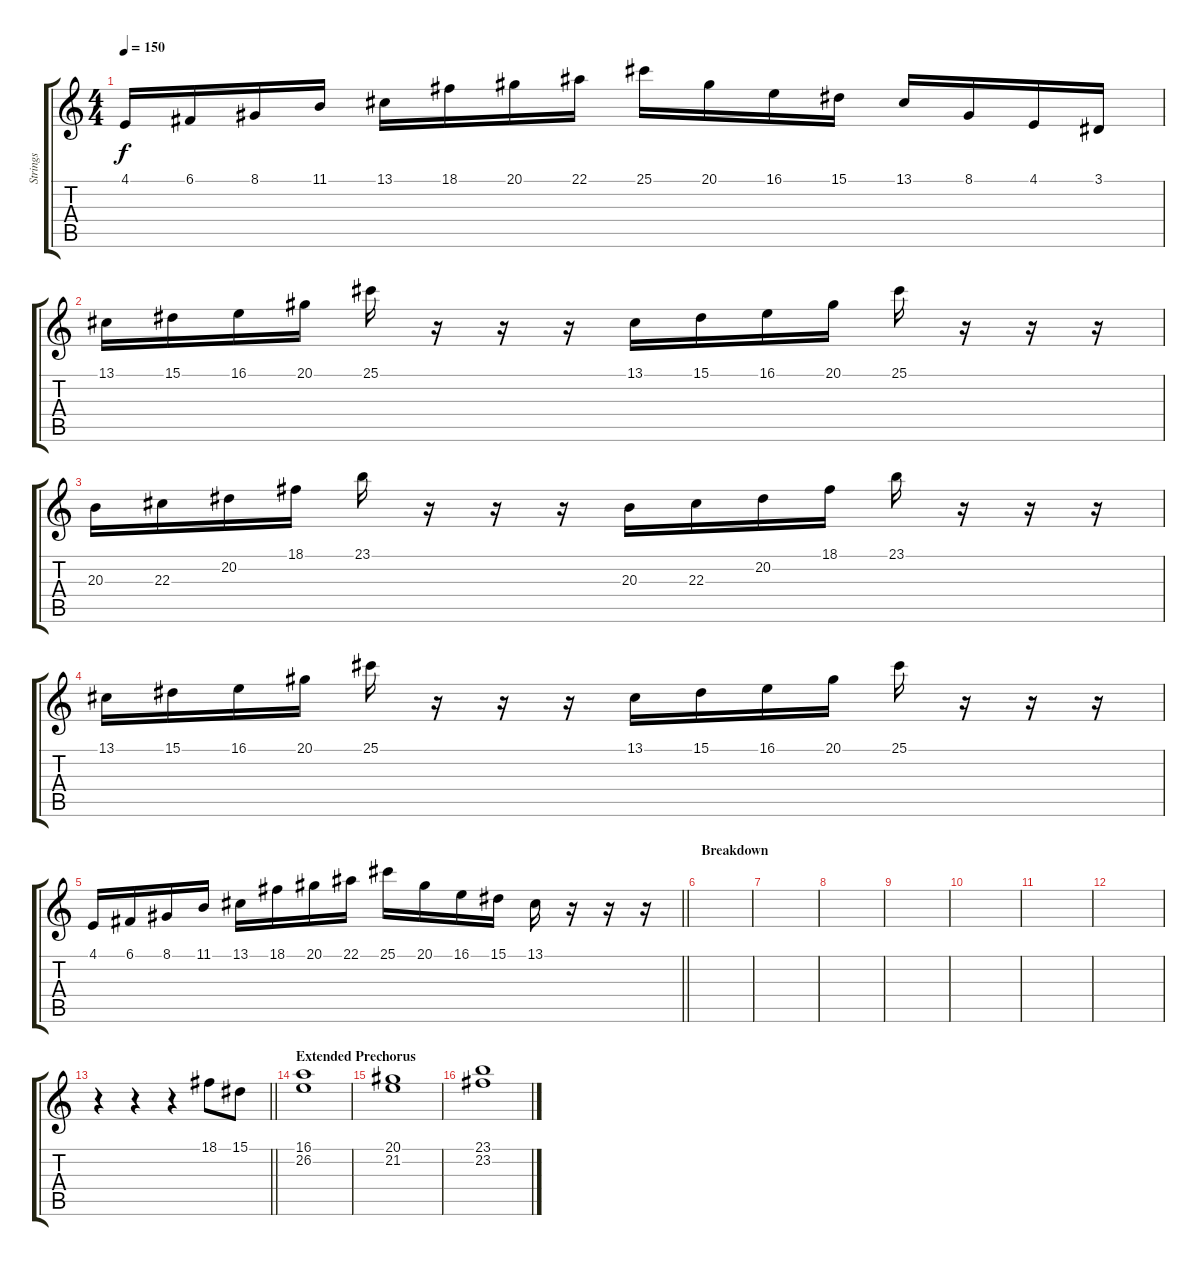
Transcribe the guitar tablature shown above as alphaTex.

\track ("Strings" "Strings") {instrument stringensemble1}
\staff {score tabs}
\tuning (C4 G3 Eb3 Bb2 F2 C2) {hide}
\ts (4 4)
\tempo 150
\clef g2
\ks c
4.1.16{dy f} 6.1.16 8.1.16 11.1.16 13.1.16 18.1.16 20.1.16 22.1.16 25.1.16 20.1.16 16.1.16 15.1.16 13.1.16 8.1.16 4.1.16 3.1.16 |
13.1.16 15.1.16 16.1.16 20.1.16 25.1.16 r.16 r.16 r.16 13.1.16 15.1.16 16.1.16 20.1.16 25.1.16 r.16 r.16 r.16 |
20.3.16 22.3.16 20.2.16 18.1.16 23.1.16 r.16 r.16 r.16 20.3.16 22.3.16 20.2.16 18.1.16 23.1.16 r.16 r.16 r.16 |
13.1.16 15.1.16 16.1.16 20.1.16 25.1.16 r.16 r.16 r.16 13.1.16 15.1.16 16.1.16 20.1.16 25.1.16 r.16 r.16 r.16 |
\barLineRight lightlight
4.1.16 6.1.16 8.1.16 11.1.16 13.1.16 18.1.16 20.1.16 22.1.16 25.1.16 20.1.16 16.1.16 15.1.16 13.1.16 r.16 r.16 r.16 |
\section ("" "Breakdown")
|
|
|
|
|
|
|
\barLineRight lightlight
r.4 r.4 r.4 18.1.8 15.1.8 |
\section ("" "Extended Prechorus")
(16.1 26.2).1 |
(20.1 21.2).1 |
(23.1 23.2).1
